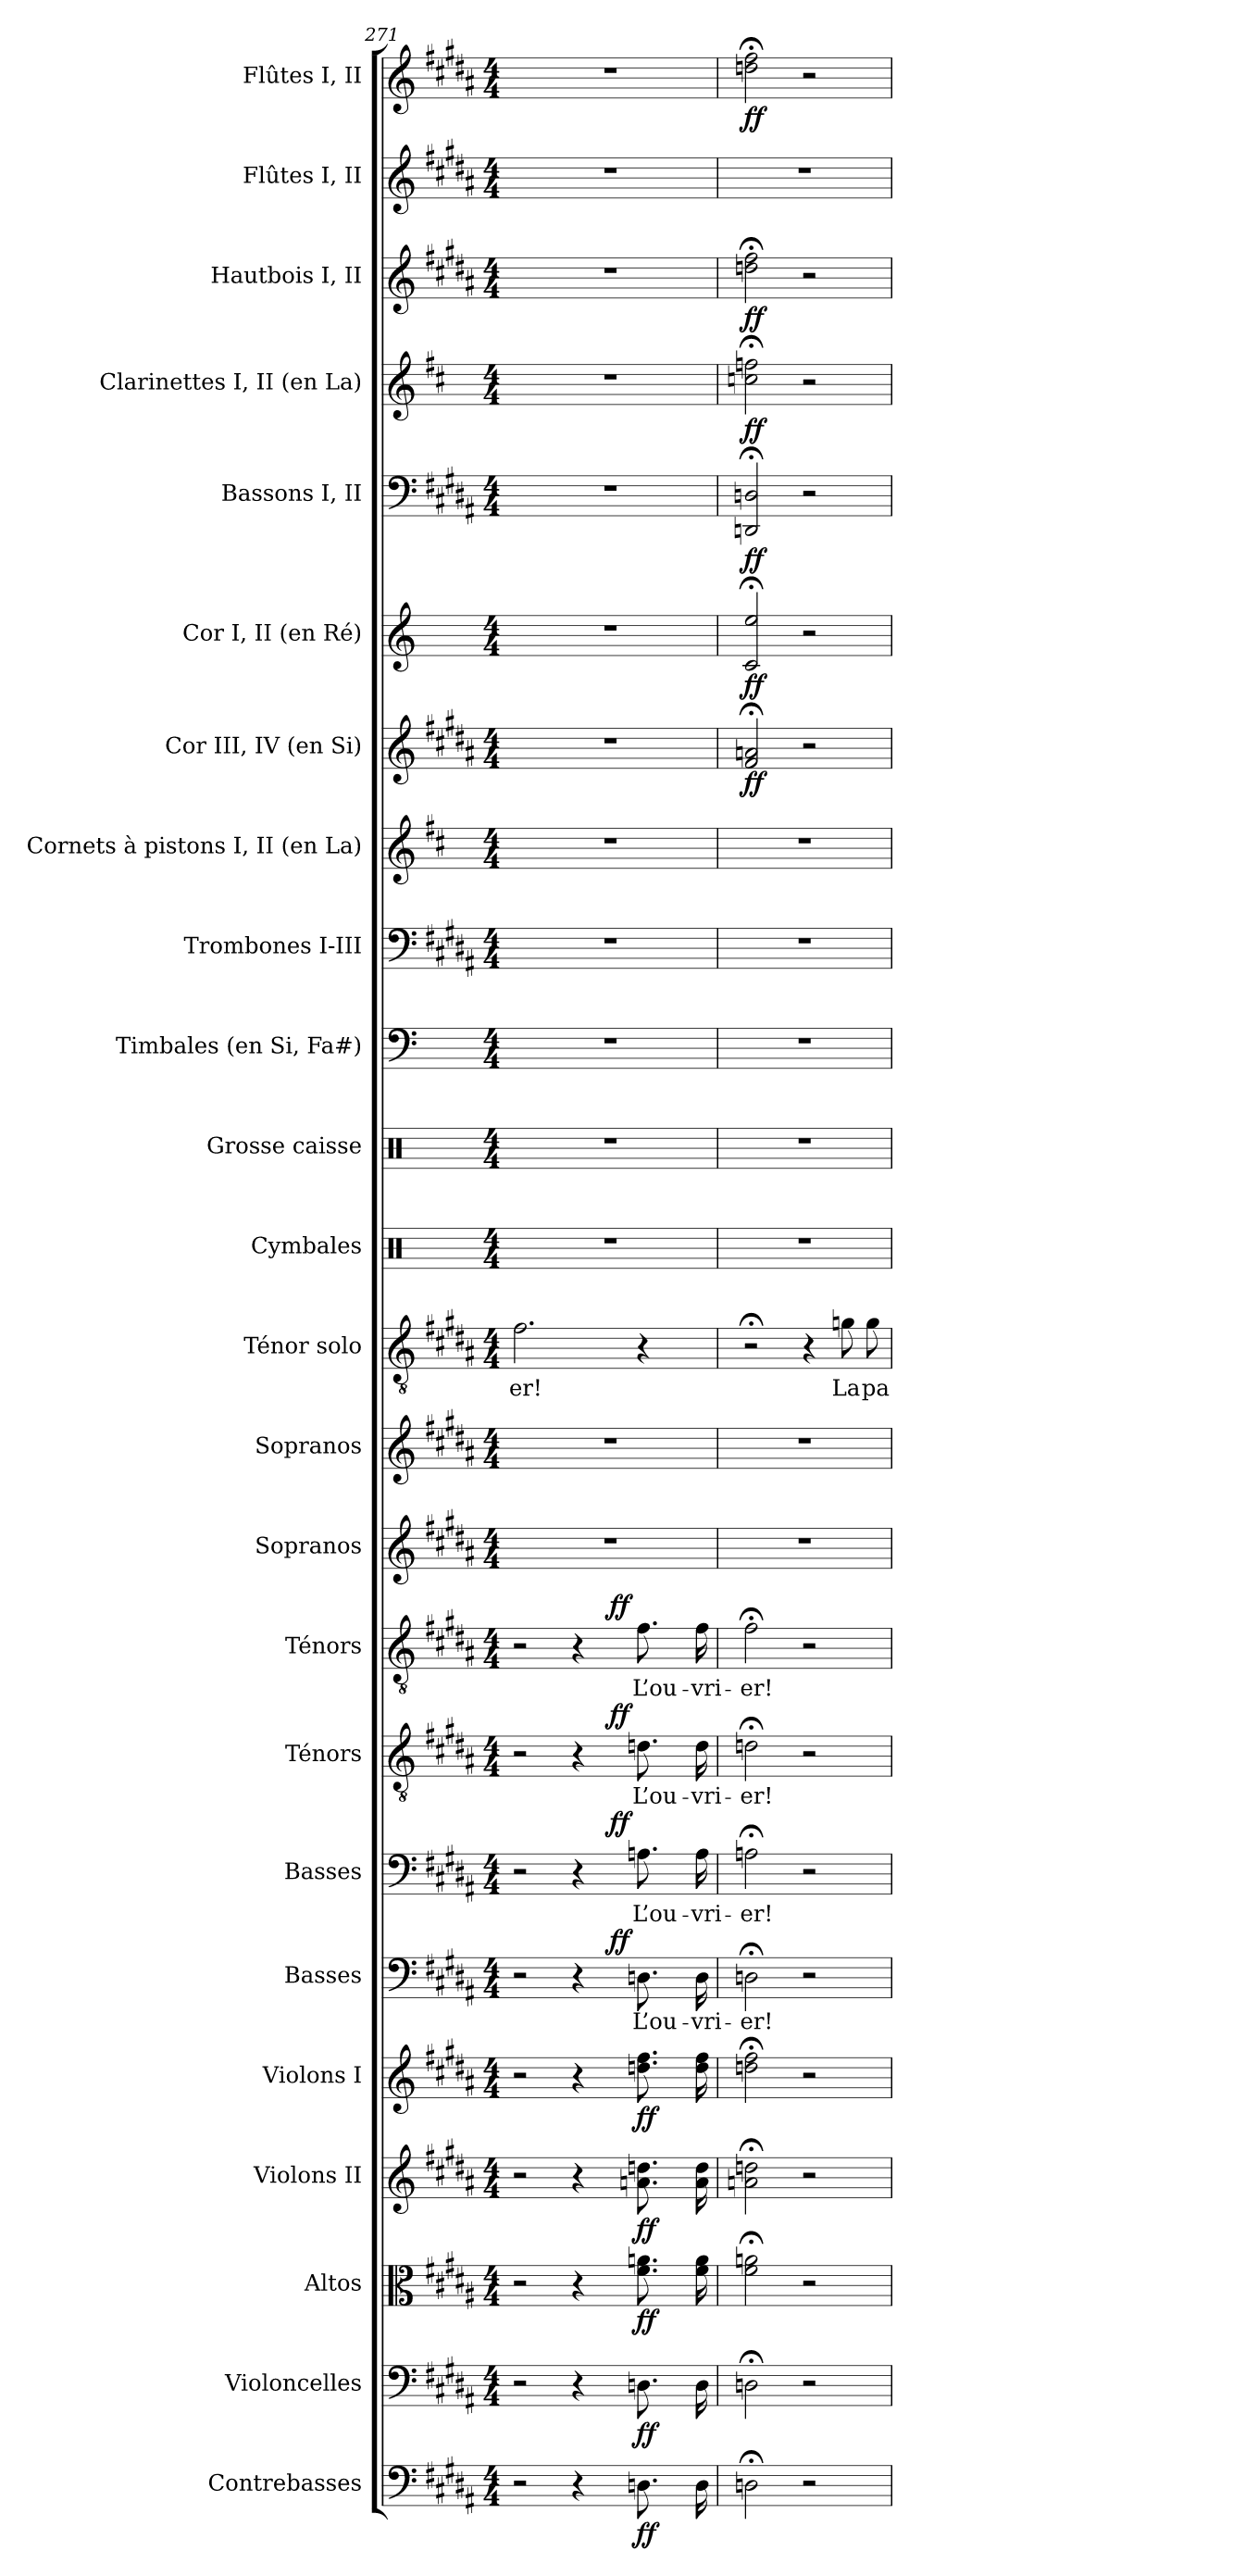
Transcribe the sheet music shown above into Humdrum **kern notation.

**kern	**dynam	**kern	**dynam	**kern	**dynam	**kern	**dynam	**kern	**dynam	**kern	**text	**dynam	**kern	**text	**dynam	**kern	**text	**dynam	**kern	**text	**dynam	**kern	**kern	**kern	**text	**kern	**kern	**kern	**kern	**kern	**kern	**dynam	**kern	**dynam	**kern	**dynam	**kern	**dynam	**kern	**dynam	**kern	**kern	**dynam
*part24	*part24	*part23	*part23	*part22	*part22	*part21	*part21	*part20	*part20	*part19	*part19	*part19	*part18	*part18	*part18	*part17	*part17	*part17	*part16	*part16	*part16	*part15	*part14	*part13	*part13	*part12	*part11	*part10	*part9	*part8	*part7	*part7	*part6	*part6	*part5	*part5	*part4	*part4	*part3	*part3	*part2	*part1	*part1
*staff24	*staff24	*staff23	*staff23	*staff22	*staff22	*staff21	*staff21	*staff20	*staff20	*staff19	*staff19	*staff19	*staff18	*staff18	*staff18	*staff17	*staff17	*staff17	*staff16	*staff16	*staff16	*staff15	*staff14	*staff13	*staff13	*staff12	*staff11	*staff10	*staff9	*staff8	*staff7	*staff7	*staff6	*staff6	*staff5	*staff5	*staff4	*staff4	*staff3	*staff3	*staff2	*staff1	*staff1
*I"Contrebasses	*	*I"Violoncelles	*	*I"Altos	*	*I"Violons II	*	*I"Violons I	*	*I"Basses	*	*	*I"Basses	*	*	*I"Ténors	*	*	*I"Ténors	*	*	*I"Sopranos	*I"Sopranos	*I"Ténor solo	*	*I"Cymbales	*I"Grosse caisse	*I"Timbales (en Si, Fa#)	*I"Trombones I-III	*I"Cornets à pistons I, II (en La)	*I"Cor III, IV (en Si)	*	*I"Cor I, II (en Ré)	*	*I"Bassons I, II	*	*I"Clarinettes I, II (en La)	*	*I"Hautbois I, II	*	*I"Flûtes I, II	*I"Flûtes I, II	*
*I'Cb.	*	*I'Vlles	*	*I'Altos	*	*I'Vns II	*	*I'Vns I	*	*I'Basses	*	*	*I'Basses	*	*	*I'Tén.	*	*	*I'Tén.	*	*	*I'Sopr.	*I'Sopr.	*I'Tén. solo	*	*I'Cym.	*I'G. c.	*I'Timb.	*I'Trb.	*I'C.à p. (La)	*I'Cor (Si)	*	*I'Cor (Ré)	*	*I'Bns	*	*I'Cl. (La)	*	*I'Hb.	*	*I'Fl.	*I'Fl.	*
*clefF4	*	*clefF4	*	*clefC3	*	*clefG2	*	*clefG2	*	*clefF4	*	*	*clefF4	*	*	*clefGv2	*	*	*clefGv2	*	*	*clefG2	*clefG2	*clefGv2	*	*clefX	*clefX	*clefF4	*clefF4	*clefG2	*clefG2	*	*clefG2	*	*clefF4	*	*clefG2	*	*clefG2	*	*clefG2	*clefG2	*
*ITrd7c12	*	*	*	*	*	*	*	*	*	*	*	*	*	*	*	*ITrd7c12	*	*	*ITrd7c12	*	*	*	*	*ITrd7c12	*	*	*	*	*	*ITrd2c3	*ITrd8c13	*	*ITrd6c10	*	*	*	*ITrd2c3	*	*	*	*	*	*
*k[f#c#g#d#a#]	*	*k[f#c#g#d#a#]	*	*k[f#c#g#d#a#]	*	*k[f#c#g#d#a#]	*	*k[f#c#g#d#a#]	*	*k[f#c#g#d#a#]	*	*	*k[f#c#g#d#a#]	*	*	*k[f#c#g#d#a#]	*	*	*k[f#c#g#d#a#]	*	*	*k[f#c#g#d#a#]	*k[f#c#g#d#a#]	*k[f#c#g#d#a#]	*	*k[]	*k[]	*k[]	*k[f#c#g#d#a#]	*k[f#c#g#d#a#]	*k[f#c#g#d#a#]	*	*k[f#c#]	*	*k[f#c#g#d#a#]	*	*k[f#c#g#d#a#]	*	*k[f#c#g#d#a#]	*	*k[f#c#g#d#a#]	*k[f#c#g#d#a#]	*
*B:	*	*B:	*	*B:	*	*B:	*	*B:	*	*B:	*	*	*B:	*	*	*B:	*	*	*B:	*	*	*B:	*B:	*B:	*	*C:	*C:	*C:	*B:	*B:	*B:	*	*D:	*	*B:	*	*B:	*	*B:	*	*B:	*B:	*
*M4/4	*	*M4/4	*	*M4/4	*	*M4/4	*	*M4/4	*	*M4/4	*	*	*M4/4	*	*	*M4/4	*	*	*M4/4	*	*	*M4/4	*M4/4	*M4/4	*	*M4/4	*M4/4	*M4/4	*M4/4	*M4/4	*M4/4	*	*M4/4	*	*M4/4	*	*M4/4	*	*M4/4	*	*M4/4	*M4/4	*
=271	=271	=271	=271	=271	=271	=271	=271	=271	=271	=271	=271	=271	=271	=271	=271	=271	=271	=271	=271	=271	=271	=271	=271	=271	=271	=271	=271	=271	=271	=271	=271	=271	=271	=271	=271	=271	=271	=271	=271	=271	=271	=271	=271
!	!	!	!	!	!	!	!	!	!	!	!	!	!	!	!	!	!	!	!	!	!	!	!	!	!LO:LY:b:color=#000000	!	!	!	!	!	!	!	!	!	!	!	!	!	!	!	!	!	!
*	*	*	*	*	*	*	*	*	*	*^	*	*	*^	*	*	*^	*	*	*^	*	*	*	*	*	*	*	*	*	*	*	*	*	*	*	*	*	*	*	*	*	*	*	*
2r	.	2r	.	2r	.	2r	.	2r	.	2r	2ryy	.	.	2r	2ryy	.	.	2r	2ryy	.	.	2r	2ryy	.	.	1r	1r	2.F#i\	-er!	1r	1r	1r	1r	1r	1r	.	1r	.	1r	.	1r	.	1r	.	1r	1r	.
4r	.	4r	.	4r	.	4r	.	4r	.	4r	16ryy	.	.	4r	16ryy	.	.	4r	16ryy	.	.	4r	16ryy	.	.	.	.	.	.	.	.	.	.	.	.	.	.	.	.	.	.	.	.	.	.	.	.
.	.	.	.	.	.	.	.	.	.	.	32ryy	.	.	.	32ryy	.	.	.	32ryy	.	.	.	32ryy	.	.	.	.	.	.	.	.	.	.	.	.	.	.	.	.	.	.	.	.	.	.	.	.
.	.	.	.	.	.	.	.	.	.	.	64ryy	.	.	.	64ryy	.	.	.	64ryy	.	.	.	64ryy	.	.	.	.	.	.	.	.	.	.	.	.	.	.	.	.	.	.	.	.	.	.	.	.
.	.	.	.	.	.	.	.	.	.	.	256ryy	.	.	.	256ryy	.	.	.	256ryy	.	.	.	256ryy	.	.	.	.	.	.	.	.	.	.	.	.	.	.	.	.	.	.	.	.	.	.	.	.
.	.	.	.	.	.	.	.	.	.	.	1024ryy	.	.	.	1024ryy	.	.	.	1024ryy	.	.	.	1024ryy	.	.	.	.	.	.	.	.	.	.	.	.	.	.	.	.	.	.	.	.	.	.	.	.
.	.	.	.	.	.	.	.	.	.	.	4ryy	.	ff	.	4ryy	.	ff	.	4ryy	.	ff	.	4ryy	.	ff	.	.	.	.	.	.	.	.	.	.	.	.	.	.	.	.	.	.	.	.	.	.
!	!	!	!	!	!	!	!	!	!	!	!	!LO:LY:b:color=#000000	!	!	!	!	!	!	!	!	!	!	!	!	!	!	!	!	!	!	!	!	!	!	!	!	!	!	!	!	!	!	!	!	!	!	!
!	!	!	!	!	!	!	!	!	!	!	!	!	!	!	!	!LO:LY:b:color=#000000	!	!	!	!	!	!	!	!	!	!	!	!	!	!	!	!	!	!	!	!	!	!	!	!	!	!	!	!	!	!	!
!	!	!	!	!	!	!	!	!	!	!	!	!	!	!	!	!	!	!	!	!LO:LY:b:color=#000000	!	!	!	!	!	!	!	!	!	!	!	!	!	!	!	!	!	!	!	!	!	!	!	!	!	!	!
!	!	!	!	!	!	!	!	!	!	!	!	!	!	!	!	!	!	!	!	!	!	!	!	!LO:LY:b:color=#000000	!	!	!	!	!	!	!	!	!	!	!	!	!	!	!	!	!	!	!	!	!	!	!
8.DDni\	ff	8.Dni\	ff	8.f#i\ 8.ani	ff	8.ani\ 8.ddni	ff	8.ddni\ 8.ff#i	ff	8.Dni\	.	L’ou-	.	8.Ani\	.	L’ou-	.	8.Dni\	.	L’ou-	.	8.F#i\	.	L’ou-	.	.	.	4r	.	.	.	.	.	.	.	.	.	.	.	.	.	.	.	.	.	.	.
.	.	.	.	.	.	.	.	.	.	.	8ryy	.	.	.	8ryy	.	.	.	8ryy	.	.	.	8ryy	.	.	.	.	.	.	.	.	.	.	.	.	.	.	.	.	.	.	.	.	.	.	.	.
!	!	!	!	!	!	!	!	!	!	!	!	!LO:LY:b:color=#000000	!	!	!	!	!	!	!	!	!	!	!	!	!	!	!	!	!	!	!	!	!	!	!	!	!	!	!	!	!	!	!	!	!	!	!
!	!	!	!	!	!	!	!	!	!	!	!	!	!	!	!	!LO:LY:b:color=#000000	!	!	!	!	!	!	!	!	!	!	!	!	!	!	!	!	!	!	!	!	!	!	!	!	!	!	!	!	!	!	!
!	!	!	!	!	!	!	!	!	!	!	!	!	!	!	!	!	!	!	!	!LO:LY:b:color=#000000	!	!	!	!	!	!	!	!	!	!	!	!	!	!	!	!	!	!	!	!	!	!	!	!	!	!	!
!	!	!	!	!	!	!	!	!	!	!	!	!	!	!	!	!	!	!	!	!	!	!	!	!LO:LY:b:color=#000000	!	!	!	!	!	!	!	!	!	!	!	!	!	!	!	!	!	!	!	!	!	!	!
16DDi\	.	16Di\	.	16f#i\ 16ai	.	16ai\ 16ddi	.	16ddi\ 16ff#i	.	16Di\	.	-vri-	.	16Ai\	.	-vri-	.	16Di\	.	-vri-	.	16F#i\	.	-vri-	.	.	.	.	.	.	.	.	.	.	.	.	.	.	.	.	.	.	.	.	.	.	.
.	.	.	.	.	.	.	.	.	.	.	128ryy	.	.	.	128ryy	.	.	.	128ryy	.	.	.	128ryy	.	.	.	.	.	.	.	.	.	.	.	.	.	.	.	.	.	.	.	.	.	.	.	.
.	.	.	.	.	.	.	.	.	.	.	512.ryy	.	.	.	512.ryy	.	.	.	512.ryy	.	.	.	512.ryy	.	.	.	.	.	.	.	.	.	.	.	.	.	.	.	.	.	.	.	.	.	.	.	.
*	*	*	*	*	*	*	*	*	*	*v	*v	*	*	*	*	*	*	*v	*v	*	*	*v	*v	*	*	*	*	*	*	*	*	*	*	*	*	*	*	*	*	*	*	*	*	*	*	*	*
*	*	*	*	*	*	*	*	*	*	*	*	*	*v	*v	*	*	*	*	*	*	*	*	*	*	*	*	*	*	*	*	*	*	*	*	*	*	*	*	*	*	*	*	*	*
=272	=272	=272	=272	=272	=272	=272	=272	=272	=272	=272	=272	=272	=272	=272	=272	=272	=272	=272	=272	=272	=272	=272	=272	=272	=272	=272	=272	=272	=272	=272	=272	=272	=272	=272	=272	=272	=272	=272	=272	=272	=272	=272	=272
*	*	*	*	*	*	*	*	*	*	*^	*	*	*^	*	*	*^	*	*	*^	*	*	*	*	*	*	*	*	*	*	*	*	*	*	*	*	*	*	*	*	*	*	*	*
!	!	!	!	!	!	!	!	!	!	!	!	!LO:LY:b:color=#000000	!	!	!	!	!	!	!	!	!	!	!	!	!	!	!	!	!	!	!	!	!	!	!	!	!	!	!	!	!	!	!	!	!	!	!
*	*	*	*	*	*	*	*	*	*	*v	*v	*	*	*	*	*	*	*v	*v	*	*	*v	*v	*	*	*	*	*	*	*	*	*	*	*	*	*	*	*	*	*	*	*	*	*	*	*	*
*	*	*	*	*	*	*	*	*	*	*	*	*	*v	*v	*	*	*	*	*	*	*	*	*	*	*	*	*	*	*	*	*	*	*	*	*	*	*	*	*	*	*	*	*	*
*	*	*	*	*	*	*	*	*	*	*^	*	*	*^	*	*	*^	*	*	*^	*	*	*	*	*	*	*	*	*	*	*	*	*	*	*	*	*	*	*	*	*	*	*	*
!	!	!	!	!	!	!	!	!	!	!	!	!	!	!	!	!LO:LY:b:color=#000000	!	!	!	!	!	!	!	!	!	!	!	!	!	!	!	!	!	!	!	!	!	!	!	!	!	!	!	!	!	!	!
*	*	*	*	*	*	*	*	*	*	*v	*v	*	*	*	*	*	*	*v	*v	*	*	*v	*v	*	*	*	*	*	*	*	*	*	*	*	*	*	*	*	*	*	*	*	*	*	*	*	*
*	*	*	*	*	*	*	*	*	*	*	*	*	*v	*v	*	*	*	*	*	*	*	*	*	*	*	*	*	*	*	*	*	*	*	*	*	*	*	*	*	*	*	*	*	*
*	*	*	*	*	*	*	*	*	*	*^	*	*	*^	*	*	*^	*	*	*^	*	*	*	*	*	*	*	*	*	*	*	*	*	*	*	*	*	*	*	*	*	*	*	*
!	!	!	!	!	!	!	!	!	!	!	!	!	!	!	!	!	!	!	!	!LO:LY:b:color=#000000	!	!	!	!	!	!	!	!	!	!	!	!	!	!	!	!	!	!	!	!	!	!	!	!	!	!	!
*	*	*	*	*	*	*	*	*	*	*v	*v	*	*	*	*	*	*	*v	*v	*	*	*v	*v	*	*	*	*	*	*	*	*	*	*	*	*	*	*	*	*	*	*	*	*	*	*	*	*
*	*	*	*	*	*	*	*	*	*	*	*	*	*v	*v	*	*	*	*	*	*	*	*	*	*	*	*	*	*	*	*	*	*	*	*	*	*	*	*	*	*	*	*	*	*
*	*	*	*	*	*	*	*	*	*	*^	*	*	*^	*	*	*^	*	*	*^	*	*	*	*	*	*	*	*	*	*	*	*	*	*	*	*	*	*	*	*	*	*	*	*
!	!	!	!	!	!	!	!	!	!	!	!	!	!	!	!	!	!	!	!	!	!	!	!	!LO:LY:b:color=#000000	!	!	!	!	!	!	!	!	!	!	!	!	!	!	!	!	!	!	!	!	!	!	!
*	*	*	*	*	*	*	*	*	*	*v	*v	*	*	*	*	*	*	*v	*v	*	*	*v	*v	*	*	*	*	*	*	*	*	*	*	*	*	*	*	*	*	*	*	*	*	*	*	*	*
*	*	*	*	*	*	*	*	*	*	*	*	*	*v	*v	*	*	*	*	*	*	*	*	*	*	*	*	*	*	*	*	*	*	*	*	*	*	*	*	*	*	*	*	*	*
2DDn;i\	.	2Dn;i\	.	2f#i\; 2ani;	.	2ani\; 2ddni;	.	2ddni\; 2ff#i;	.	2Dn;i\	-er!	.	2An;i\	-er!	.	2Dn;i\	-er!	.	2F#;i\	-er!	.	1r	1r	2r;	.	1r	1r	1r	1r	1r	2F#i/; 2Ani;	ff	2Di/; 2f#i;	ff	2DDni/; 2Dni;	ff	2ani\; 2ddni;	ff	2ddni\; 2ff#i;	ff	1r	2ddni\; 2ff#i;	ff
2r	.	2r	.	2r	.	2r	.	2r	.	2r	.	.	2r	.	.	2r	.	.	2r	.	.	.	.	4r	.	.	.	.	.	.	2r	.	2r	.	2r	.	2r	.	2r	.	.	2r	.
!	!	!	!	!	!	!	!	!	!	!	!	!	!	!	!	!	!	!	!	!	!	!	!	!	!LO:LY:b:color=#000000	!	!	!	!	!	!	!	!	!	!	!	!	!	!	!	!	!	!
.	.	.	.	.	.	.	.	.	.	.	.	.	.	.	.	.	.	.	.	.	.	.	.	8Gni\	La	.	.	.	.	.	.	.	.	.	.	.	.	.	.	.	.	.	.
!	!	!	!	!	!	!	!	!	!	!	!	!	!	!	!	!	!	!	!	!	!	!	!	!	!LO:LY:b:color=#000000	!	!	!	!	!	!	!	!	!	!	!	!	!	!	!	!	!	!
.	.	.	.	.	.	.	.	.	.	.	.	.	.	.	.	.	.	.	.	.	.	.	.	8Gi\	pa-	.	.	.	.	.	.	.	.	.	.	.	.	.	.	.	.	.	.
=	=	=	=	=	=	=	=	=	=	=	=	=	=	=	=	=	=	=	=	=	=	=	=	=	=	=	=	=	=	=	=	=	=	=	=	=	=	=	=	=	=	=	=
*-	*-	*-	*-	*-	*-	*-	*-	*-	*-	*-	*-	*-	*-	*-	*-	*-	*-	*-	*-	*-	*-	*-	*-	*-	*-	*-	*-	*-	*-	*-	*-	*-	*-	*-	*-	*-	*-	*-	*-	*-	*-	*-	*-
